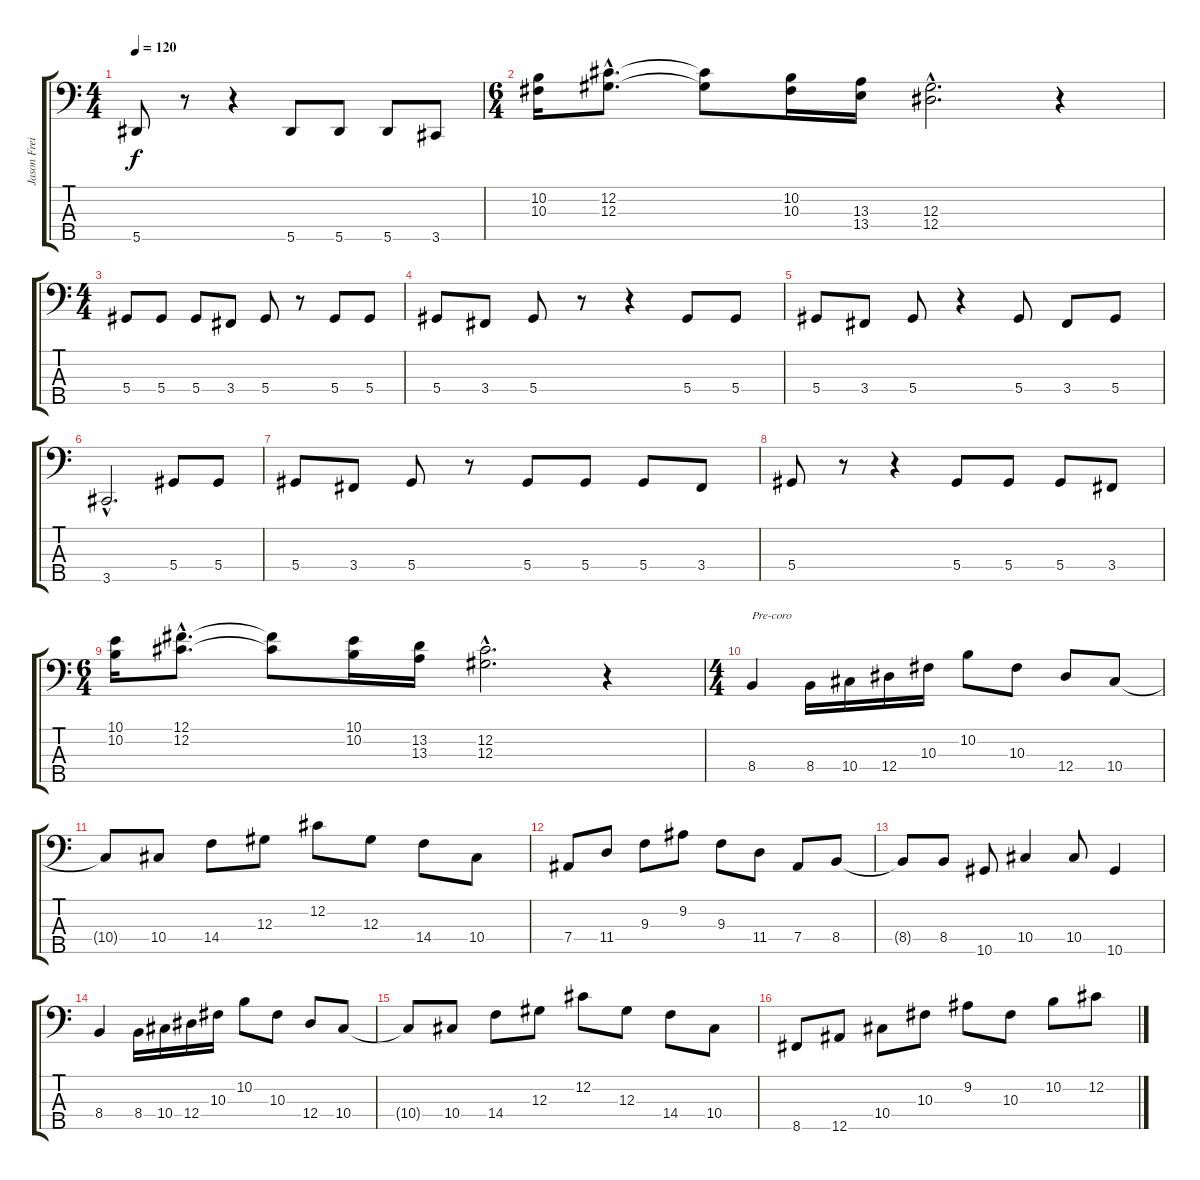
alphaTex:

\track ("Jason Freitas" "Jason Frei") {instrument slapbass2}
\staff {score tabs}
\tuning (Gb2 Db2 Ab1 Eb1 Bb0) {hide}
\ts (4 4)
\tempo 120
\clef f4
\ks c
5.5.8{dy f} r.8 r.4 5.5.8 5.5.8 5.5.8 3.5.8 |
\ts (6 4)
(10.2 10.3).16 (12.2{hac} 12.3{hac}).8{d} (12.2{t} 12.3{t}).8 (10.2 10.3).16 (13.3 13.4).16 (12.3{hac} 12.4{hac}).2{d} r.4 |
\ts (4 4)
5.4.8 5.4.8 5.4.8 3.4.8 5.4.8 r.8 5.4.8 5.4.8 |
5.4.8 3.4.8 5.4.8 r.8 r.4 5.4.8 5.4.8 |
5.4.8 3.4.8 5.4.8 r.4 5.4.8 3.4.8 5.4.8 |
3.5{hac}.2{d} 5.4.8 5.4.8 |
5.4.8 3.4.8 5.4.8 r.8 5.4.8 5.4.8 5.4.8 3.4.8 |
5.4.8 r.8 r.4 5.4.8 5.4.8 5.4.8 3.4.8 |
\ts (6 4)
(10.1 10.2).16 (12.1{hac} 12.2{hac}).8{d} (12.1{t} 12.2{t}).8 (10.1 10.2).16 (13.2 13.3).16 (12.2{hac} 12.3{hac}).2{d} r.4 |
\ts (4 4)
8.4.4{txt "Pre-coro"} 8.4.16 10.4.16 12.4.16 10.3.16 10.2.8 10.3.8 12.4.8 10.4.8 |
10.4{t}.8 10.4.8 14.4.8 12.3.8 12.2.8 12.3.8 14.4.8 10.4.8 |
7.4.8 11.4.8 9.3.8 9.2.8 9.3.8 11.4.8 7.4.8 8.4.8 |
8.4{t}.8 8.4.8 10.5.8 10.4.4 10.4.8 10.5.4 |
8.4.4 8.4.16 10.4.16 12.4.16 10.3.16 10.2.8 10.3.8 12.4.8 10.4.8 |
10.4{t}.8 10.4.8 14.4.8 12.3.8 12.2.8 12.3.8 14.4.8 10.4.8 |
8.5.8 12.5.8 10.4.8 10.3.8 9.2.8 10.3.8 10.2.8 12.2.8
